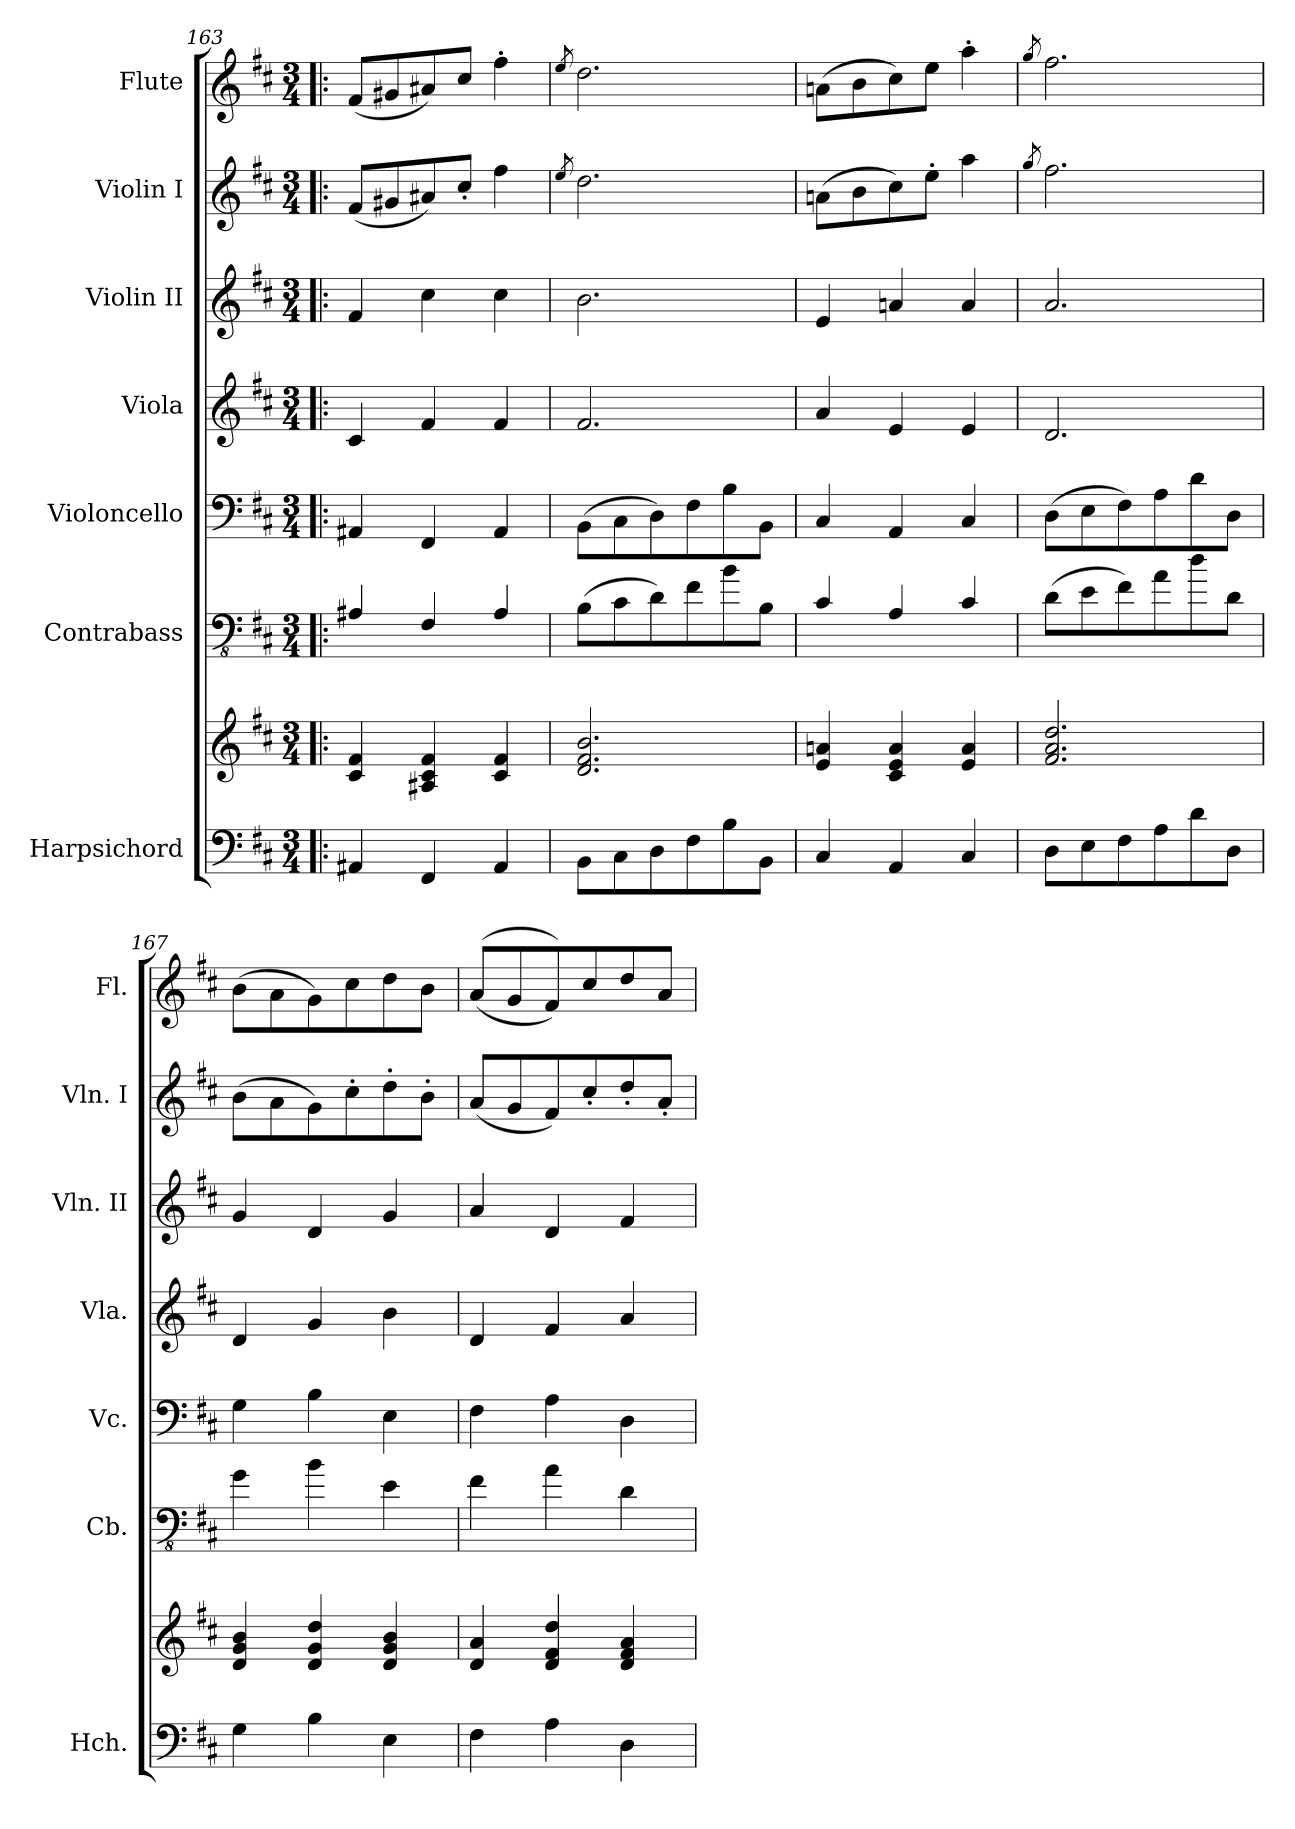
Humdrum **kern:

**kern	**kern	**kern	**kern	**kern	**kern	**kern	**kern
*part7	*part7	*part6	*part5	*part4	*part3	*part2	*part1
*staff8	*staff7	*staff6	*staff5	*staff4	*staff3	*staff2	*staff1
*I"Harpsichord	*	*I"Contrabass	*I"Violoncello	*I"Viola	*I"Violin II	*I"Violin I	*I"Flute
*I'Hch.	*	*I'Cb.	*I'Vc.	*I'Vla.	*I'Vln. II	*I'Vln. I	*I'Fl.
!!LO:LB:g=z
*clefF4	*clefG2	*clefFv4	*clefF4	*clefG2	*clefG2	*clefG2	*clefG2
*	*	*ITrd7c12	*	*	*	*	*
*k[f#c#]	*k[f#c#]	*k[f#c#]	*k[f#c#]	*k[f#c#]	*k[f#c#]	*k[f#c#]	*k[f#c#]
*M3/4	*M3/4	*M3/4	*M3/4	*M3/4	*M3/4	*M3/4	*M3/4
=163!|:	=163!|:	=163!|:	=163!|:	=163!|:	=163!|:	=163!|:	=163!|:
4AA#X/	4c#/ 4f#/	4AAA#X/	4AA#X/	4c#/	4f#/	(8f#/L	(8f#/L
.	.	.	.	.	.	8g#X/	8g#X/
4FF#/	4A#X/ 4c#/ 4f#/	4FFF#/	4FF#/	4f#/	4cc#\	8a#X/)	8a#X/)
.	.	.	.	.	.	8cc#'/J	8cc#/J
4AA#/	4c#/ 4f#/	4AAA#/	4AA#/	4f#/	4cc#\	4ff#\	4ff#'\
=164	=164	=164	=164	=164	=164	=164	=164
.	.	.	.	.	.	8qee/	8qee/
8BB\L	2.d/ 2.f#/ 2.b/	(8BBB\L	(8BB\L	2.f#/	2.b\	2.dd\	2.dd\
8C#\	.	8CC#\	8C#\	.	.	.	.
8D\	.	8DD\)	8D\)	.	.	.	.
8F#\	.	8FF#\	8F#\	.	.	.	.
8B\	.	8BB\	8B\	.	.	.	.
8BB\J	.	8BBB\J	8BB\J	.	.	.	.
=165	=165	=165	=165	=165	=165	=165	=165
4C#/	4e/ 4an/	4CC#/	4C#/	4a/	4e/	(8an\L	(8an\L
.	.	.	.	.	.	8b\	8b\
4AA/	4c#/ 4e/ 4a/	4AAA/	4AA/	4e/	4an/	8cc#\)	8cc#\)
.	.	.	.	.	.	8ee'\J	8ee\J
4C#/	4e/ 4a/	4CC#/	4C#/	4e/	4a/	4aa\	4aa'\
=166	=166	=166	=166	=166	=166	=166	=166
.	.	.	.	.	.	8qgg/	8qgg/
8D\L	2.f#/ 2.a/ 2.dd/	(8DD\L	(8D\L	2.d/	2.a/	2.ff#\	2.ff#\
8E\	.	8EE\	8E\	.	.	.	.
8F#\	.	8FF#\)	8F#\)	.	.	.	.
8A\	.	8AA\	8A\	.	.	.	.
8d\	.	8D\	8d\	.	.	.	.
8D\J	.	8DD\J	8D\J	.	.	.	.
=167	=167	=167	=167	=167	=167	=167	=167
4G\	4d/ 4g/ 4b/	4GG\	4G\	4d/	4g/	(8b\L	(8b\L
.	.	.	.	.	.	8a\	8a\
4B\	4d/ 4g/ 4dd/	4BB\	4B\	4g/	4d/	8g\)	8g\)
.	.	.	.	.	.	8cc#'\	8cc#\
4E\	4d/ 4g/ 4b/	4EE\	4E\	4b\	4g/	8dd'\	8dd\
.	.	.	.	.	.	8b'\J	8b\J
!!LO:PB:g=z
=168	=168	=168	=168	=168	=168	=168	=168
4F#\	4d/ 4a/	4FF#\	4F#\	4d/	4a/	(8a/L	((8a/L
.	.	.	.	.	.	8g/	8g/
4A\	4d/ 4f#/ 4dd/	4AA\	4A\	4f#/	4d/	8f#/)	8f#/))
.	.	.	.	.	.	8cc#'/	8cc#/
4D\	4d/ 4f#/ 4a/	4DD\	4D\	4a/	4f#/	8dd'/	8dd/
.	.	.	.	.	.	8a'/J	8a/J
=	=	=	=	=	=	=	=
*-	*-	*-	*-	*-	*-	*-	*-
